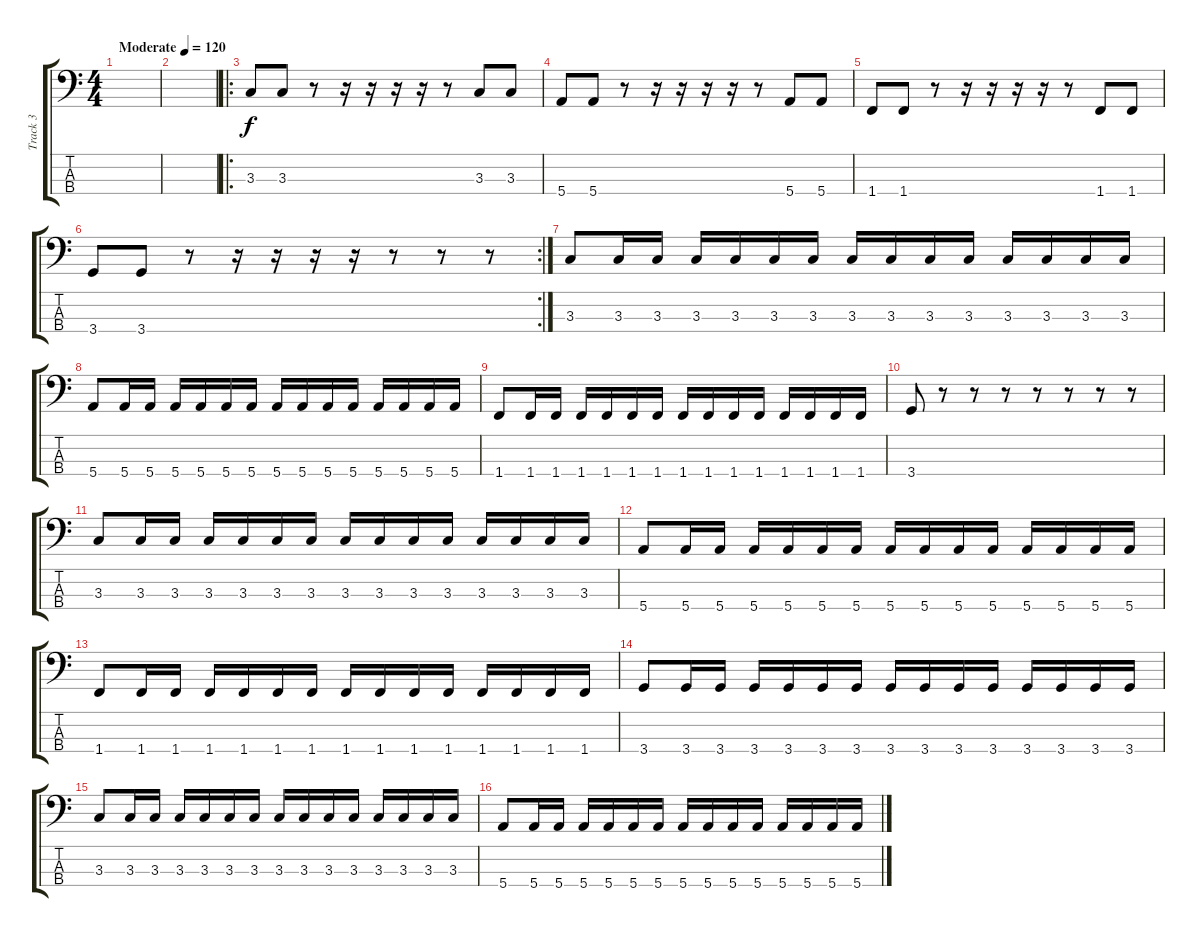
\track ("Track 3" "Track 3") {instrument electricbasspick}
\staff {score tabs}
\tuning (G2 D2 A1 E1) {hide}
\ts (4 4)
\tempo (120 "Moderate")
\clef f4
\ks c
|
|
\ro
3.3.8 3.3.8 r.8 r.16 r.16 r.16 r.16 r.8 3.3.8 3.3.8 |
5.4.8 5.4.8 r.8 r.16 r.16 r.16 r.16 r.8 5.4.8 5.4.8 |
1.4.8 1.4.8 r.8 r.16 r.16 r.16 r.16 r.8 1.4.8 1.4.8 |
\rc 2
3.4.8 3.4.8 r.8 r.16 r.16 r.16 r.16 r.8 r.8 r.8 |
3.3.8 3.3.16 3.3.16 3.3.16 3.3.16 3.3.16 3.3.16 3.3.16 3.3.16 3.3.16 3.3.16 3.3.16 3.3.16 3.3.16 3.3.16 |
5.4.8 5.4.16 5.4.16 5.4.16 5.4.16 5.4.16 5.4.16 5.4.16 5.4.16 5.4.16 5.4.16 5.4.16 5.4.16 5.4.16 5.4.16 |
1.4.8 1.4.16 1.4.16 1.4.16 1.4.16 1.4.16 1.4.16 1.4.16 1.4.16 1.4.16 1.4.16 1.4.16 1.4.16 1.4.16 1.4.16 |
3.4.8 r.8 r.8 r.8 r.8 r.8 r.8 r.8 |
3.3.8 3.3.16 3.3.16 3.3.16 3.3.16 3.3.16 3.3.16 3.3.16 3.3.16 3.3.16 3.3.16 3.3.16 3.3.16 3.3.16 3.3.16 |
5.4.8 5.4.16 5.4.16 5.4.16 5.4.16 5.4.16 5.4.16 5.4.16 5.4.16 5.4.16 5.4.16 5.4.16 5.4.16 5.4.16 5.4.16 |
1.4.8 1.4.16 1.4.16 1.4.16 1.4.16 1.4.16 1.4.16 1.4.16 1.4.16 1.4.16 1.4.16 1.4.16 1.4.16 1.4.16 1.4.16 |
3.4.8 3.4.16 3.4.16 3.4.16 3.4.16 3.4.16 3.4.16 3.4.16 3.4.16 3.4.16 3.4.16 3.4.16 3.4.16 3.4.16 3.4.16 |
3.3.8 3.3.16 3.3.16 3.3.16 3.3.16 3.3.16 3.3.16 3.3.16 3.3.16 3.3.16 3.3.16 3.3.16 3.3.16 3.3.16 3.3.16 |
5.4.8 5.4.16 5.4.16 5.4.16 5.4.16 5.4.16 5.4.16 5.4.16 5.4.16 5.4.16 5.4.16 5.4.16 5.4.16 5.4.16 5.4.16
